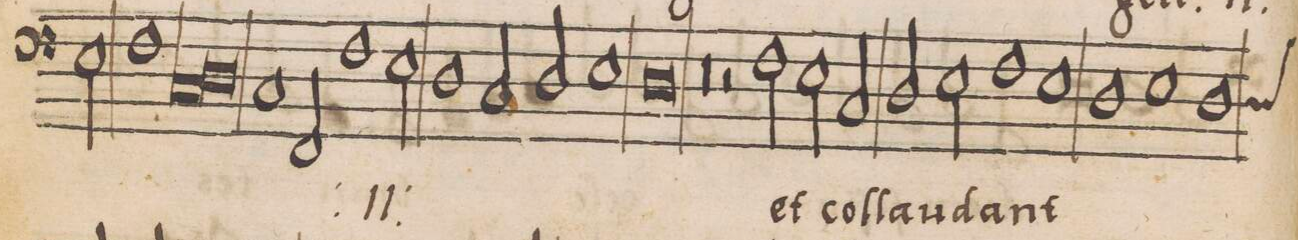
**kern	**text	**text
*I"BASSVS	*	*
*clefF4	*	*
*k[]	*	*
*met(C|)	*	*
*M2/1	*	*
2E\	.	.
1F	-dent	.
=42-	=42-	=42-
*lig	*	*
1C	an-	.
1D	.	.
*Xlig	*	*
=43-	=43-	=43-
1C	-ge-	.
2FF/	-li	.
1F\	gau-	.
=44-	=44-	=44-
2E\	.	.
1D	-dent	.
=45-	=45-	=45-
2C/	an-	.
2D/	.	.
1E	-ge-	.
=46-	=46-	=46-
0D	-li	.
*	*Xij	*
=47-	=47-	=47-
0r	.	.
=48-	=48-	=48-
2r	.	.
2F\	et	.
2E\	.	.
2C/	col-	.
=49-	=49-	=49-
2D/	-lau-	.
2E\	.	.
1F	-dant	.
=50-	=50-	=50-
1E	.	.
1D	.	.
=51-	=51-	=51-
1E	.	.
*custos:D	*	*
1D	.	.
=52-	=52-	=52-
*-	*-	*-
